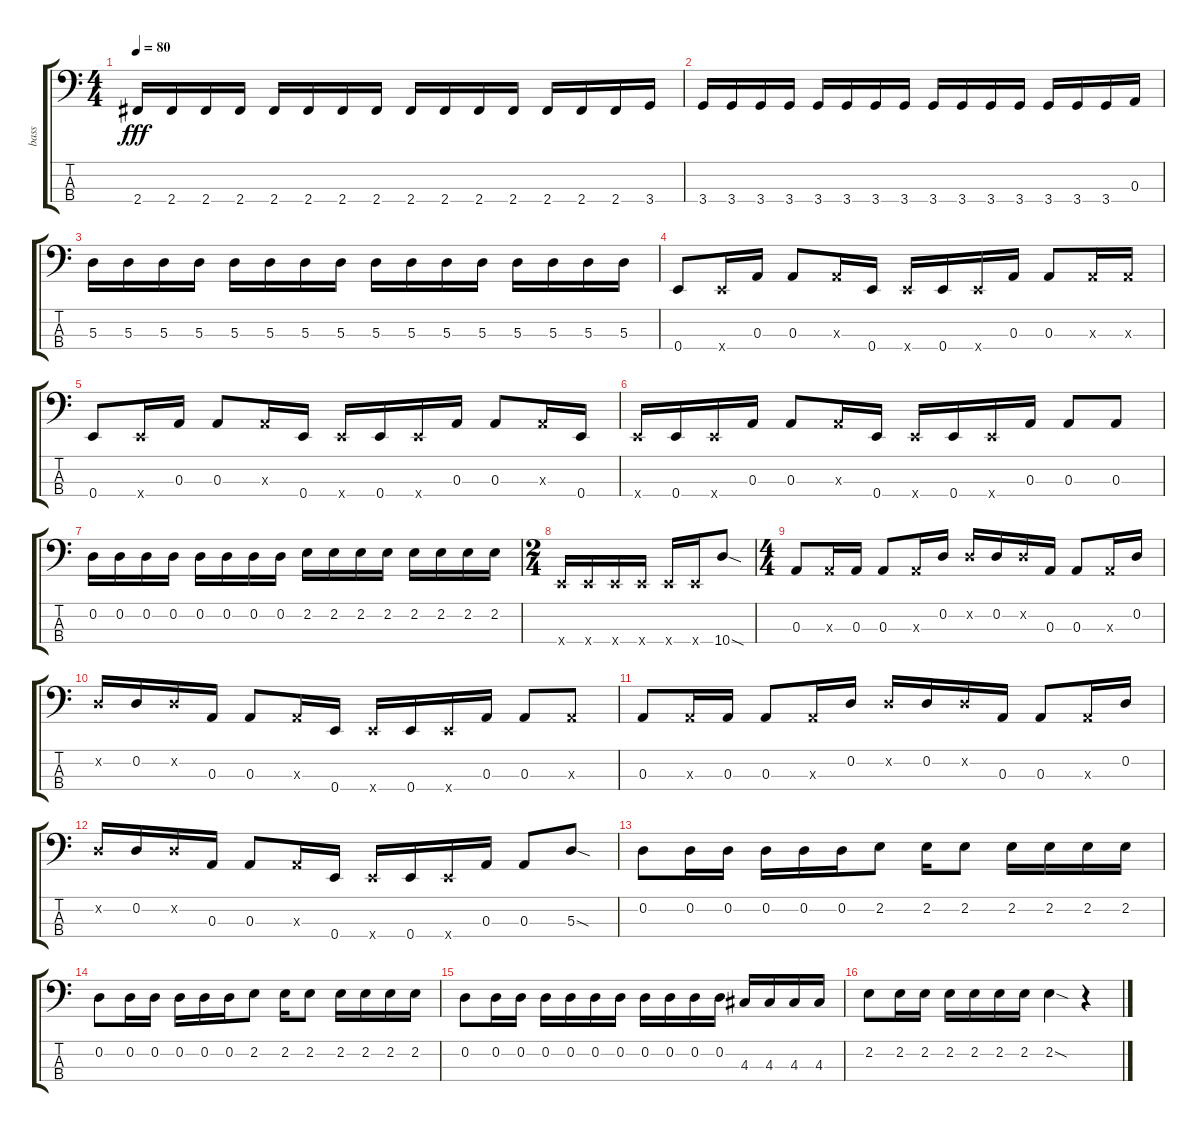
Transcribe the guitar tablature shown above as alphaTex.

\track ("bass" "bass") {instrument electricbasspick}
\staff {score tabs}
\tuning (G2 D2 A1 E1) {hide}
\ts (4 4)
\tempo 80
\clef f4
\ks c
2.4.16{dy fff} 2.4.16 2.4.16 2.4.16 2.4.16 2.4.16 2.4.16 2.4.16 2.4.16 2.4.16 2.4.16 2.4.16 2.4.16 2.4.16 2.4.16 3.4.16 |
3.4.16 3.4.16 3.4.16 3.4.16 3.4.16 3.4.16 3.4.16 3.4.16 3.4.16 3.4.16 3.4.16 3.4.16 3.4.16 3.4.16 3.4.16 0.3.16 |
5.3.16 5.3.16 5.3.16 5.3.16 5.3.16 5.3.16 5.3.16 5.3.16 5.3.16 5.3.16 5.3.16 5.3.16 5.3.16 5.3.16 5.3.16 5.3.16 |
0.4.8 0.4{x}.16 0.3.16 0.3.8 0.3{x}.16 0.4.16 0.4{x}.16 0.4.16 0.4{x}.16 0.3.16 0.3.8 0.3{x}.16 0.3{x}.16 |
0.4.8 0.4{x}.16 0.3.16 0.3.8 0.3{x}.16 0.4.16 0.4{x}.16 0.4.16 0.4{x}.16 0.3.16 0.3.8 0.3{x}.16 0.4.16 |
0.4{x}.16 0.4.16 0.4{x}.16 0.3.16 0.3.8 0.3{x}.16 0.4.16 0.4{x}.16 0.4.16 0.4{x}.16 0.3.16 0.3.8 0.3.8 |
0.2.16 0.2.16 0.2.16 0.2.16 0.2.16 0.2.16 0.2.16 0.2.16 2.2.16 2.2.16 2.2.16 2.2.16 2.2.16 2.2.16 2.2.16 2.2.16 |
\ts (2 4)
0.4{x}.16 0.4{x}.16 0.4{x}.16 0.4{x}.16 0.4{x}.16 0.4{x}.16 10.4{sod}.8 |
\ts (4 4)
0.3.8 0.3{x}.16 0.3.16 0.3.8 0.3{x}.16 0.2.16 0.2{x}.16 0.2.16 0.2{x}.16 0.3.16 0.3.8 0.3{x}.16 0.2.16 |
0.2{x}.16 0.2.16 0.2{x}.16 0.3.16 0.3.8 0.3{x}.16 0.4.16 0.4{x}.16 0.4.16 0.4{x}.16 0.3.16 0.3.8 0.3{x}.8 |
0.3.8 0.3{x}.16 0.3.16 0.3.8 0.3{x}.16 0.2.16 0.2{x}.16 0.2.16 0.2{x}.16 0.3.16 0.3.8 0.3{x}.16 0.2.16 |
0.2{x}.16 0.2.16 0.2{x}.16 0.3.16 0.3.8 0.3{x}.16 0.4.16 0.4{x}.16 0.4.16 0.4{x}.16 0.3.16 0.3.8 5.3{sod}.8 |
0.2.8 0.2.16 0.2.16 0.2.16 0.2.16 0.2.16 2.2.8 2.2.16 2.2.8 2.2.16 2.2.16 2.2.16 2.2.16 |
0.2.8 0.2.16 0.2.16 0.2.16 0.2.16 0.2.16 2.2.8 2.2.16 2.2.8 2.2.16 2.2.16 2.2.16 2.2.16 |
0.2.8 0.2.16 0.2.16 0.2.16 0.2.16 0.2.16 0.2.16 0.2.16 0.2.16 0.2.16 0.2.16 4.3.16 4.3.16 4.3.16 4.3.16 |
2.2.8 2.2.16 2.2.16 2.2.16 2.2.16 2.2.16 2.2.16 2.2{sod}.4 r.4
